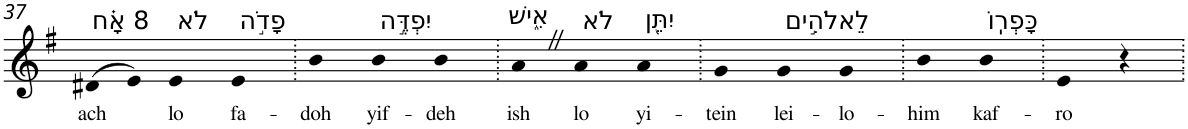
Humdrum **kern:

**kern	**text
*part1	*part1
*staff1	*staff1
*I"Piano	*
*I'Pno	*
!!LO:PB:g=z
*clefG2	*
*k[f#]	*
*G:	*
=37	=37
!LO:TX:a:t=8 אָ֗ח	!
!	!LO:LY:b
(>8d#X	ach
8e)	.
!LO:TX:a:t=לֹא	!
!	!LO:LY:b
4e	lo
!LO:TX:a:t=פָדֹ֣ה	!
!	!LO:LY:b
4e	fa-
=38.	=38.
!	!LO:LY:b
4b	-doh
!LO:TX:a:t=יִפְדֶּ֣ה	!
!	!LO:LY:b
4b	yif-
!	!LO:LY:b
4b	-deh
=39.	=39.
!LO:TX:a:t=אִ֑ישׁ	!
!	!LO:LY:b
4aZ	ish
!LO:TX:a:t=לֹא	!
!	!LO:LY:b
4a	lo
!LO:TX:a:t=יִתֵּ֖ן	!
!	!LO:LY:b
4a	yi-
=40.	=40.
!	!LO:LY:b
4g	-tein
!LO:TX:a:t=לֵאלֹהִ֣ים	!
!	!LO:LY:b
4g	lei-
!	!LO:LY:b
4g	-lo-
=41.	=41.
!	!LO:LY:b
4b	-him
!LO:TX:a:t=כָּפְרֽוֹ	!
!	!LO:LY:b
4b	kaf-
=42.	=42.
!	!LO:LY:b
4e	-ro
4r	.
=.	=.
*-	*-
